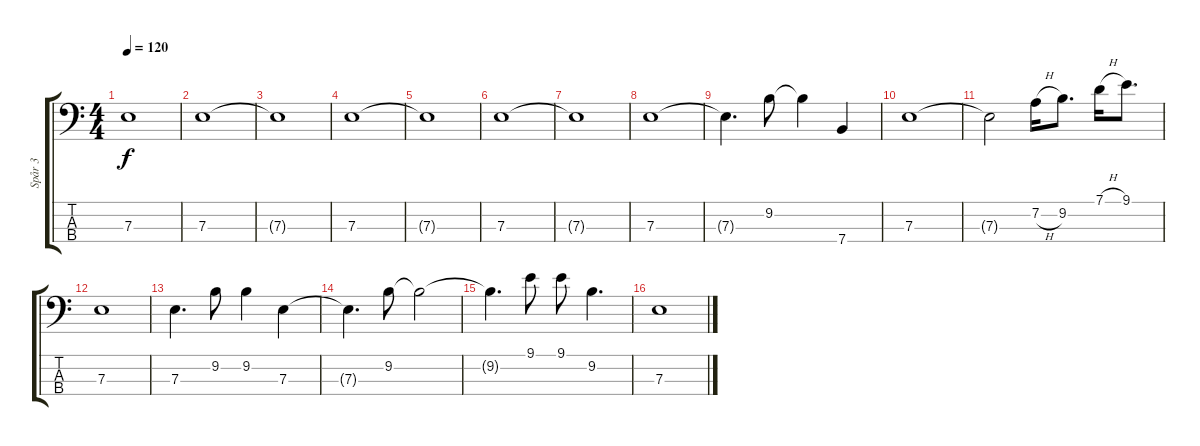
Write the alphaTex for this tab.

\track ("Spår 3" "Spår 3") {instrument electricbassfinger}
\staff {score tabs}
\tuning (G2 D2 A1 E1) {hide}
\ts (4 4)
\tempo 120
\clef f4
\ks c
7.3{t}.1{dy f} |
7.3.1 |
7.3{t}.1 |
7.3.1 |
7.3{t}.1 |
7.3.1 |
7.3{t}.1 |
7.3.1 |
7.3{t}.4{d} 9.2.8 9.2{t}.4 7.4.4 |
7.3.1 |
7.3{t}.2 7.2{h}.16 9.2.8{d} 7.1{h}.16 9.1.8{d} |
7.3.1 |
7.3.4{d} 9.2.8 9.2.4 7.3.4 |
7.3{t}.4{d} 9.2.8 9.2{t}.2 |
9.2{t}.4{d} 9.1.8 9.1.8 9.2.4{d} |
7.3.1
